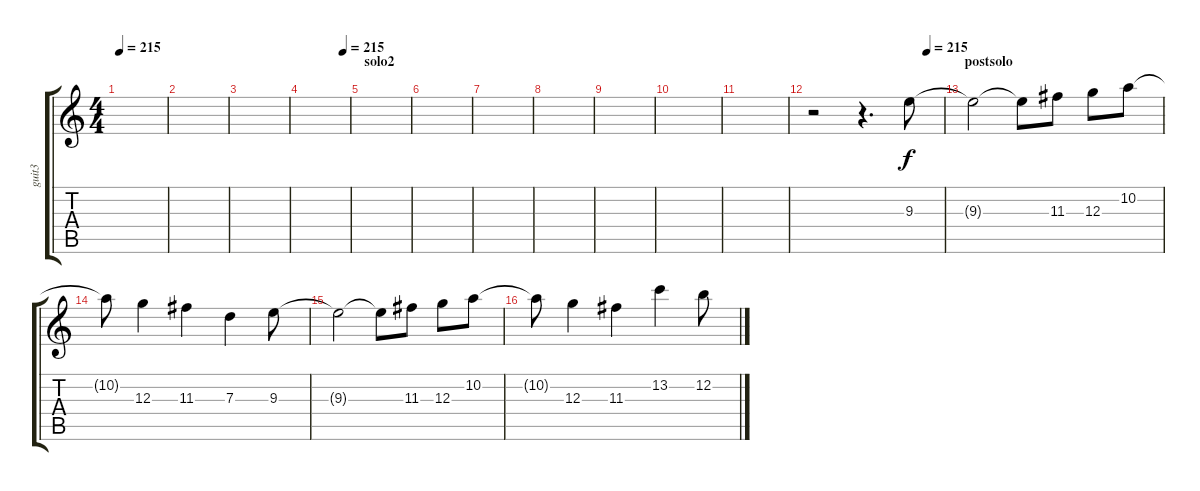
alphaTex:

\track ("guit3" "guit3") {instrument distortionguitar}
\staff {score tabs}
\tuning (E4 B3 G3 D3 A2 E2) {hide}
\ts (4 4)
\tempo 215
\clef g2
\ks c
|
|
|
\tempo (215 0.875)
|
\section ("" "solo2")
|
|
|
|
|
|
|
\tempo (215 0.875)
r.2 r.4{d} 9.3.8 |
\section ("" "postsolo")
9.3{t}.2 9.3{t}.8 11.3.8 12.3.8 10.2.8 |
10.2{t}.8 12.3.4 11.3.4 7.3.4 9.3.8 |
9.3{t}.2 9.3{t}.8 11.3.8 12.3.8 10.2.8 |
10.2{t}.8 12.3.4 11.3.4 13.2.4 12.2.8
